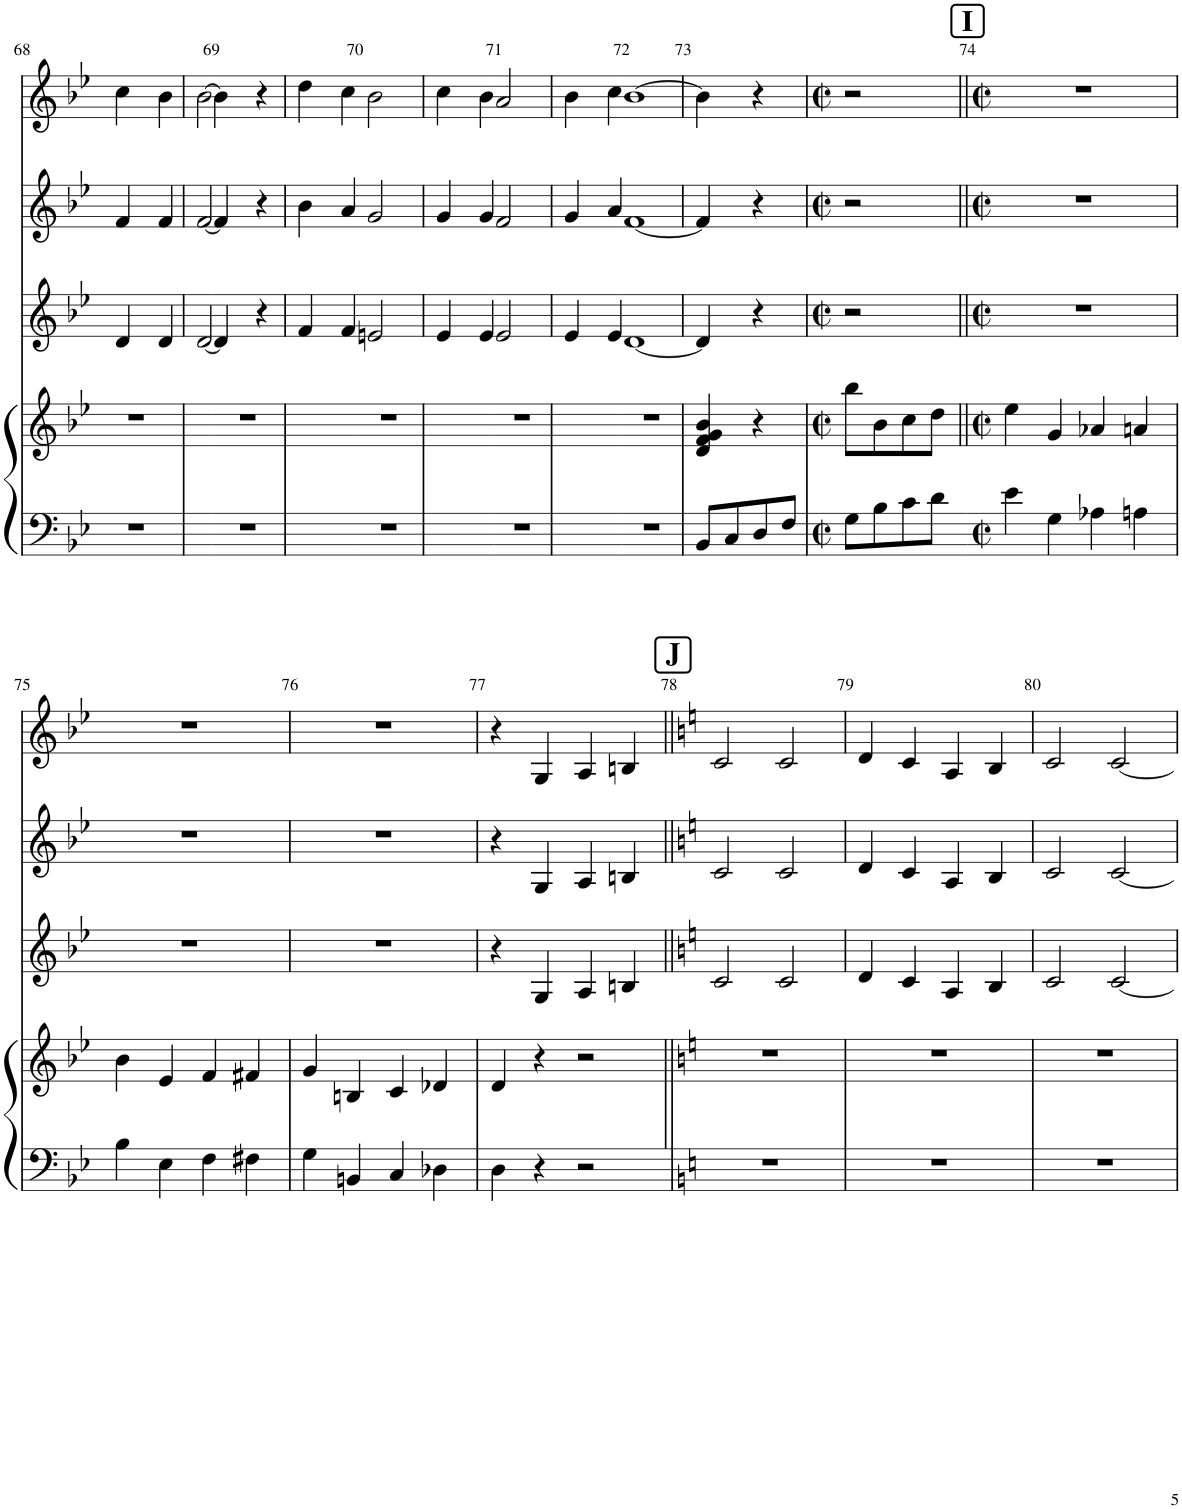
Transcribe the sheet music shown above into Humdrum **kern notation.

**kern	**kern	**kern	**kern	**kern
*part4	*part4	*part3	*part2	*part1
*staff5	*staff4	*staff3	*staff2	*staff1
*I"Piano	*	*I"Piano	*I"Piano	*I"Piano
*I'Pno	*	*I'Pno	*I'Pno	*I'Pno
!!LO:PB:g=z
*clefF4	*clefG2	*clefG2	*clefG2	*clefG2
*k[b-e-]	*k[b-e-]	*k[b-e-]	*k[b-e-]	*k[b-e-]
*M3/8	*M3/8	*M3/8	*M3/8	*M3/8
=68	=68	=68	=68	=68
4.r	4.r	4d/	4f/	4cc\
.	.	[8d/	[8f/	[8b-\
2ryy	2ryy	8ryy	8ryy	8ryy
.	.	[2d/	[2f/	[2b-\
8ryy	8ryy	.	.	.
=69	=69	=69	=69	=69
4.r	4.r	4d/]	4f/]	4b-\]
.	.	8d/]	8f/]	8b-\]
2ryy	2ryy	8r	8r	8r
.	.	4f/	4b-\	4dd\
.	.	4f/	4a/	4cc\
8ryy	8ryy	.	.	.
=70	=70	=70	=70	=70
4.r	4.r	[4.en/	[4.g/	[4.b-\
2ryy	2ryy	8r	8r	8r
.	.	4e/	4g/	4cc\
.	.	4e/	4g/	4b-\
8ryy	8ryy	.	.	.
=71	=71	=71	=71	=71
4.r	4.r	[4.e-/	[4.f/	[4.a/
2ryy	2ryy	8e/]	8g/]	8b-\]
.	.	4e-/	4g/	4b-\
.	.	4e-/	4a/	4cc\
8ryy	8ryy	.	.	.
=72	=72	=72	=72	=72
4.r	4.r	[4.d	[4.f	[4.b-
8ryy	8ryy	8e-/]	8f/]	8a/]
=73||	=73||	=73	=73	=73
8BB-/L	4d/ 4f/ 4g/ 4b-/	4d/]	4f/]	4b-\]
8C/	.	.	.	.
8D/	8r	4.d_	4.f_	4.b-_
8F/J	8ryy	.	.	.
8G\L	8bb-\L	.	.	.
8B-\	8b-\	8r	8r	8r
8c\	8cc\	2r	2r	2r
8d\J	8dd\J	.	.	.
4ryy	4ryy	.	.	.
!!LO:REH:place=s1:a:B:cj:fs=14:t=I
=74	=74	=74	=74	=74
*M2/2	*M2/2	*M2/2	*M2/2	*M2/2
*met(c|)	*met(c|)	*met(c|)	*met(c|)	*met(c|)
4e-\	4ee-\	1r	1r	1r
4G\	8r	.	.	.
.	4g/	.	.	.
4A-X\	.	.	.	.
.	4a-X/	.	.	.
4An\	.	.	.	.
.	4an/	.	.	.
4.ryy	.	4d_	4f_	4b-_
.	4ryy	.	.	.
.	.	8r	8r	8r
!!LO:LB:g=z
=75	=75	=75	=75	=75
4B-\	4b-\	1r	1r	1r
4E-\	4e-/	.	.	.
4F\	4f/	.	.	.
4F#X\	4f#X/	.	.	.
=76	=76	=76	=76	=76
4G\	4g/	1r	1r	1r
4BBn/	4Bn/	.	.	.
4C/	4c/	.	.	.
4D-X\	4d-X/	.	.	.
=77	=77	=77	=77	=77
4D\	4d/	4r	4r	4r
4r	4r	4G/	4G/	4G/
2r	2r	4A/	4A/	4A/
.	.	4Bn/	4Bn/	4Bn/
!!LO:REH:place=s1:a:B:cj:fs=14:t=J
=78||	=78||	=78||	=78||	=78||
*k[]	*k[]	*k[]	*k[]	*k[]
1r	1r	2c/	2c/	2c/
.	.	2c/	2c/	2c/
=79	=79	=79	=79	=79
1r	1r	4d/	4d/	4d/
.	.	4c/	4c/	4c/
.	.	4A/	4A/	4A/
.	.	4B/	4B/	4B/
=80	=80	=80	=80	=80
1r	1r	2c/	2c/	2c/
.	.	[2c/	[2c/	[2c/
=	=	=	=	=
*-	*-	*-	*-	*-
